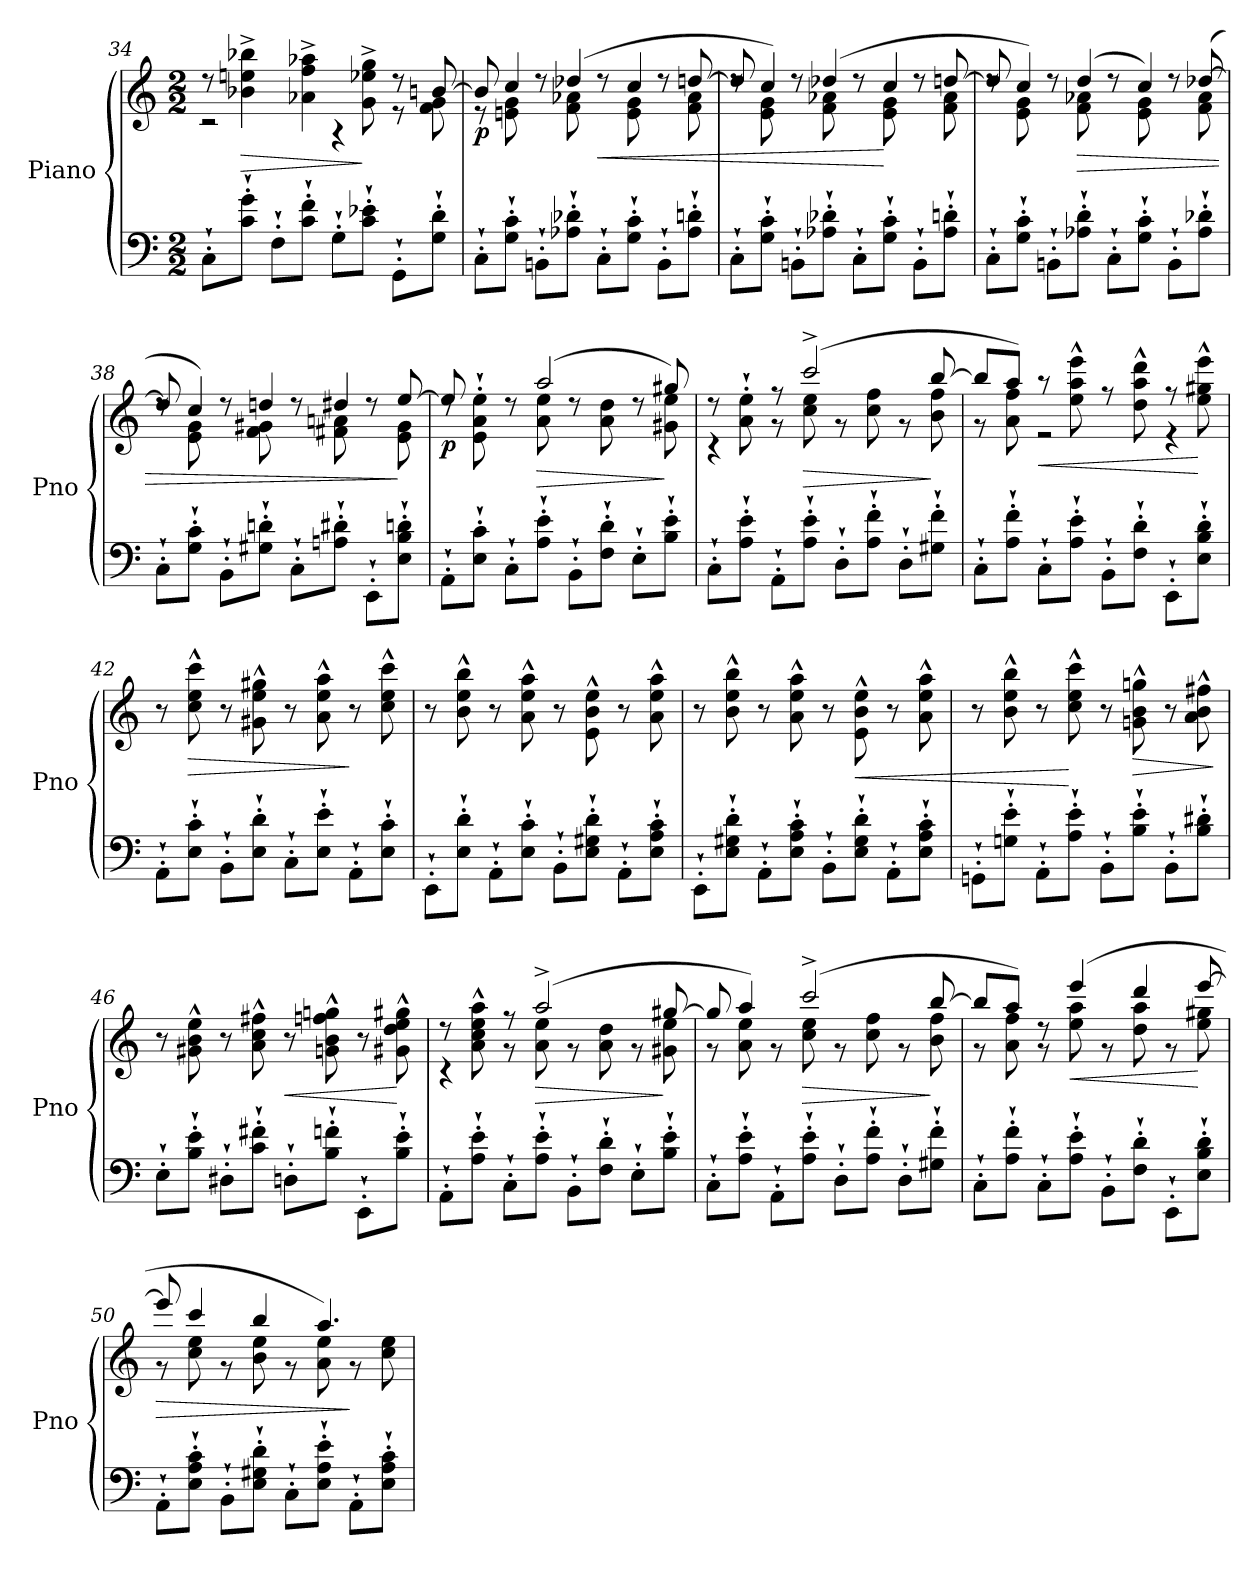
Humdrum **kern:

**kern	**kern	**dynam
*part1	*part1	*part1
*staff2	*staff1	*staff1/2
*I"Piano	*	*
*I'Pno	*	*
*clefF4	*clefG2	*
*k[]	*k[]	*
*M2/2	*M2/2	*
=34	=34	=34
*	*^	*
8C'`\L	8r	2r	.
!	!	!	!LO:HP:b
8c\'` 8g\'`J	4b-X\^ 4een\^ 4bb-X\^	.	>
8F'`\L	.	.	.
8c\'` 8f\'`J	4a-X\^ 4ff\^ 4aa-X\^	.	.
8G'`\L	.	4r	.
8c\'` 8e-X\'`J	8g\^ 8ee-X\^ 8gg\^	.	]
8GG'`\L	8r	8r	.
8G\'` 8d\'`J	[8bn/	8f\ 8g\	.
=35	=35	=35	=35
!	!	!	!LO:DY:b
8C'`\L	8b/]	8r	p
8G\'` 8c\'`J	4cc/	8en\ 8g\	.
8BBn'`\L	.	8rdd	.
8A-X\'` 8d-X\'`J	(>4dd-X/	8f\ 8a-X\	.
!	!	!	!LO:HP:b
8C'`\L	.	8rdd	<
8G\'` 8c\'`J	4cc/	8e\ 8g\	.
8BB'`\L	.	8rdd	.
8A-\'` 8dn\'`J	[8ddn/	8f\ 8a-\	.
!!LO:PB:g=z	!!
=36	=36	=36	=36
8C'`\L	8dd/]	8rdd	.
8G\'` 8c\'`J	4cc/)	8e\ 8g\	.
8BBn'`\L	.	8rdd	.
8A-X\'` 8d-X\'`J	(>4dd-X/	8f\ 8a-X\	.
8C'`\L	.	8rdd	.
8G\'` 8c\'`J	4cc/	8e\ 8g\	[
8BB'`\L	.	8rdd	.
8A-\'` 8dn\'`J	[8ddn/	8f\ 8a-\	.
=37	=37	=37	=37
8C'`\L	8dd/]	8rdd	.
8G\'` 8c\'`J	4cc/)	8e\ 8g\	.
8BBn'`\L	.	8rdd	.
!	!	!	!LO:HP:b
8A-X\'` 8d\'`J	(>4dd/	8f\ 8a-X\	>
8C'`\L	.	8rdd	.
8G\'` 8c\'`J	4cc/)	8e\ 8g\	.
8BB'`\L	.	8rdd	.
8A-\'` 8d-X\'`J	(>[8dd-X/	8f\ 8a-\	.
=38	=38	=38	=38
8C'`\L	8dd-/]	8rdd	.
8G\'` 8c\'`J	4cc/)	8e\ 8g\	.
8BB'`\L	.	8rdd	.
8G#X\'` 8dn\'`J	4ddn/	8f\ 8g#X\	.
8C'`\L	.	8rdd	.
8An\'` 8d#X\'`J	4dd#X/	8f#X\ 8an\	.
8EE'`\L	.	8rdd	.
8E\'` 8B\'` 8dn\'`J	[8ee/	8e\ 8g#\	]
=39	=39	=39	=39
!	!	!	!LO:DY:b
8AA'`\L	8ee/]	8rdd	p
8E\'` 8c\'`J	4ryy	8e\'` 8a\'` 8ee\'`	.
8C'`\L	.	8rdd	.
!	!	!	!LO:HP:b
8A\'` 8e\'`J	(>2aa/	8a\ 8ee\	>
8BB'`\L	.	8rdd	.
8F\'` 8d\'`J	.	8a\ 8dd\	.
8E'`\L	.	8rdd	.
8B\'` 8e\'`J	8gg#X/)	8g#X\ 8ee\	]
!!LO:LB:g=z	!!
=40	=40	=40	=40
8C'`\L	8r	4r	.
8A\'` 8e\'`J	8a\'` 8ee\'`	.	.
8AA'`\L	8r	8r	.
!	!	!	!LO:HP:b
8A\'` 8e\'`J	(>2ccc^/	8cc\ 8ee\	>
8D'`\L	.	8r	.
8A\'` 8f\'`J	.	8cc\ 8ff\	.
8D'`\L	.	8r	.
8G#X\'` 8f\'`J	[8bb/	8b\ 8ff\	]
=41	=41	=41	=41
8C'`\L	8bb/L]	8r	.
8A\'` 8f\'`J	8aa/J)	8a\ 8ff\	.
!	!	!	!LO:HP:b
8C'`\L	8r	2r	<
8A\'` 8e\'`J	8ee\^^ 8aa\^^ 8eee\^^	.	.
8BB'`\L	8r	.	.
8F\'` 8d\'`J	8dd\^^ 8aa\^^ 8ddd\^^	.	.
8EE'`\L	8r	4r	.
8E\'` 8B\'` 8d\'`J	8ee\^^ 8gg#X\^^ 8eee\^^	.	[
*	*v	*v	*
=42	=42	=42
8AA'`\L	8r	.
!	!	!LO:HP:b
8E\'` 8c\'`J	8cc\^^ 8ee\^^ 8ccc\^^	>
8BB'`\L	8r	.
8E\'` 8d\'`J	8g#X\^^ 8ee\^^ 8gg#X\^^	.
8C'`\L	8r	.
8E\'` 8e\'`J	8a\^^ 8ee\^^ 8aa\^^	.
8AA'`\L	8r	]
8E\'` 8c\'`J	8cc\^^ 8ee\^^ 8ccc\^^	.
=43	=43	=43
8EE'`\L	8r	.
8E\'` 8d\'`J	8b\^^ 8ee\^^ 8bb\^^	.
8AA'`\L	8r	.
8E\'` 8c\'`J	8a\^^ 8ee\^^ 8aa\^^	.
8BB'`\L	8r	.
8E\'` 8G#X\'` 8d\'`J	8e\^^ 8b\^^ 8ee\^^	.
8AA'`\L	8r	.
8E\'` 8A\'` 8c\'`J	8a\^^ 8ee\^^ 8aa\^^	.
=44	=44	=44
8EE'`\L	8r	.
8E\'` 8G#X\'` 8d\'`J	8b\^^ 8ee\^^ 8bb\^^	.
8AA'`\L	8r	.
8E\'` 8A\'` 8c\'`J	8a\^^ 8ee\^^ 8aa\^^	.
8BB'`\L	8r	.
!	!	!LO:HP:b
8E\'` 8G#\'` 8d\'`J	8e\^^ 8b\^^ 8ee\^^	<
8AA'`\L	8r	.
8E\'` 8A\'` 8c\'`J	8a\^^ 8ee\^^ 8aa\^^	.
!!LO:LB:g=z
=45	=45	=45
8GGn'`\L	8r	.
8Gn\'` 8e\'`J	8b\^^ 8ee\^^ 8bb\^^	.
8AA'`\L	8r	.
8A\'` 8e\'`J	8cc\^^ 8ee\^^ 8ccc\^^	[
8BB'`\L	8r	.
!	!	!LO:HP:b
8B\'` 8e\'`J	8gn\^^ 8b\^^ 8ggn\^^	>
8BB'`\L	8r	.
8B\'` 8d#X\'`J	8a\^^ 8b\^^ 8ff#X\^^	.
.	.	]
=46	=46	=46
8E'`\L	8r	.
8B\'` 8e\'`J	8g#X\^^ 8b\^^ 8ee\^^	.
8D#X'`\L	8r	.
8c\'` 8f#X\'`J	8a\^^ 8cc\^^ 8ff#X\^^	.
!	!	!LO:HP:b
8Dn'`\L	8r	<
8B\'` 8fn\'`J	8gn\^^ 8b\^^ 8ffn\^^ 8ggn\^^	.
8EE'`\L	8r	.
8B\'` 8e\'`J	8g#X\^^ 8dd\^^ 8ee\^^ 8gg#X\^^	[
=47	=47	=47
*	*^	*
8AA'`\L	8r	4r	.
8A\'` 8e\'`J	8a\^^ 8cc\^^ 8ee\^^ 8aa\^^	.	.
8C'`\L	8r	8r	.
!	!	!	!LO:HP:b
8A\'` 8e\'`J	(>2aa^/	8a\ 8ee\	>
8BB'`\L	.	8r	.
8F\'` 8d\'`J	.	8a\ 8dd\	.
8E'`\L	.	8r	.
8B\'` 8e\'`J	[8gg#X/	8g#X\ 8ee\	]
=48	=48	=48	=48
8C'`\L	8gg#/]	8r	.
8A\'` 8e\'`J	4aa/)	8a\ 8ee\	.
8AA'`\L	.	8r	.
!	!	!	!LO:HP:b
8A\'` 8e\'`J	(>2ccc^/	8cc\ 8ee\	>
8D'`\L	.	8r	.
8A\'` 8f\'`J	.	8cc\ 8ff\	.
8D'`\L	.	8r	.
8G#X\'` 8f\'`J	[8bb/	8b\ 8ff\	]
!!LO:LB:g=z	!!
=49	=49	=49	=49
8C'`\L	8bb/L]	8r	.
8A\'` 8f\'`J	8aa/J)	8a\ 8ff\	.
8C'`\L	8rdd	8r	.
!	!	!	!LO:HP:b
8A\'` 8e\'`J	(>4eee/	8ee\ 8aa\	<
8BB'`\L	.	8r	.
8F\'` 8d\'`J	4ddd/	8dd\ 8aa\	.
8EE'`\L	.	8r	.
8E\'` 8B\'` 8d\'`J	[8eee/	8ee\ 8gg#X\	[
=50	=50	=50	=50
!	!	!	!LO:HP:b
8AA'`\L	8eee/]	8r	>
8E\'` 8A\'` 8c\'`J	4ccc/	8cc\ 8ee\	.
8BB'`\L	.	8r	.
8E\'` 8G#X\'` 8d\'`J	4bb/	8b\ 8ee\	.
8C'`\L	.	8r	.
8E\'` 8A\'` 8e\'`J	4.aa/)	8a\ 8ee\	.
8AA'`\L	.	8r	]
8E\'` 8A\'` 8c\'`J	.	8cc\ 8ee\	.
*	*v	*v	*
=	=	=
*-	*-	*-
